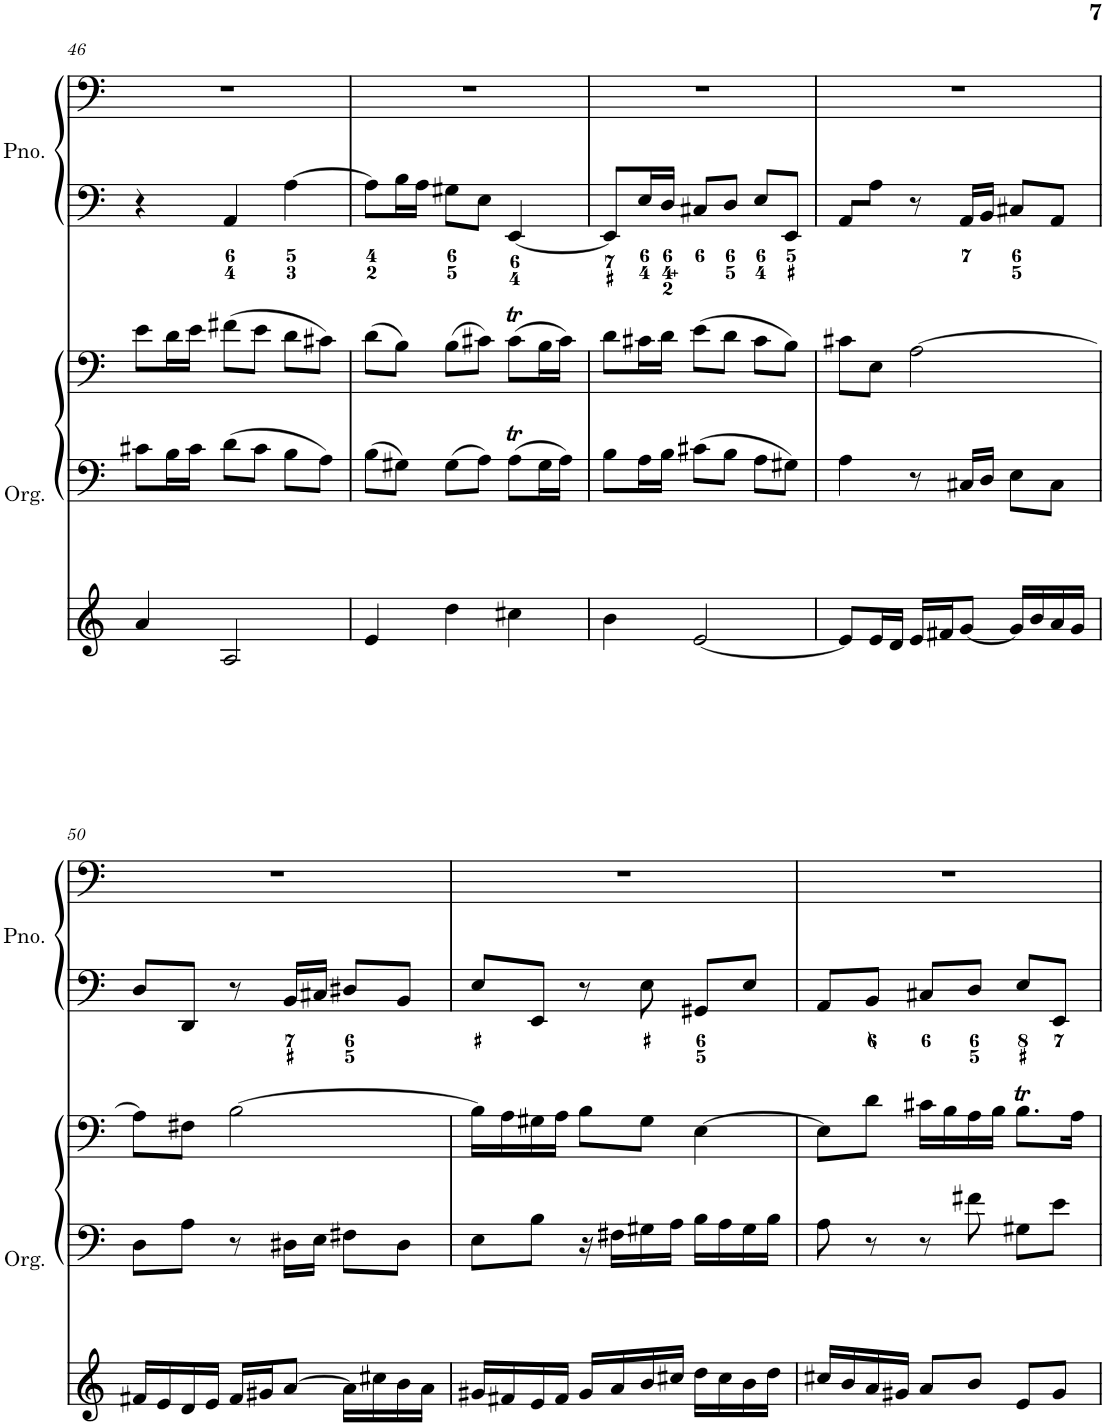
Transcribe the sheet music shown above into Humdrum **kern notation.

**kern	**kern	**kern	**kern	**kern
*part2	*part2	*part2	*part1	*part1
*staff5	*staff4	*staff3	*staff2	*staff1
*I"Organ	*	*	*I"Piano	*
*I'Org.	*	*	*I'Pno.	*
!!LO:PB:g=z
*clefG2	*clefF4	*clefF4	*clefF4	*clefF4
*k[]	*k[]	*k[]	*k[]	*k[]
*M3/4	*M3/4	*M3/4	*M3/4	*M3/4
=46	=46	=46	=46	=46
8.a/	8c#X\L	8e\L	4r	2.r
.	16B'\L	16d'\L	.	.
16ryy	16c#'\JJ	16e'\JJ	.	.
2A/	8d\L	(8f#X\L	4AA/	.
.	8c#\J	8e\J	.	.
.	8B\L	8d\L	[4A\	.
.	8A\J	8c#X\J)	.	.
=47	=47	=47	=47	=47
4e/	8B\L	(8d\L	8A\L]	2.r
.	8G#X'<\J	8B'<\J)	16B\L	.
.	.	.	16A\JJ	.
4dd\	8G#\L	(8B\L	8G#X\L	.
.	8A\J	8c#X\J)	8E\J	.
4cc#X\	8AT\L	(8c#t\L	[4EE/	.
.	16G#\L	16B\L	.	.
.	16A\JJ	16c#\JJ)	.	.
=48	=48	=48	=48	=48
4b\	8B\L	8d\L	8EE/L]	2.r
.	16A\L	16c#X\L	16E/L	.
.	16B\JJ	16d\JJ	16D/JJ	.
[2e/	8c#X\L	(8e\L	8C#X/L	.
.	8B\J	8d\J	8D/J	.
.	8A\L	8c#\L	8E/L	.
.	8G#X\J	8B\J)	8EE/J	.
=49	=49	=49	=49	=49
8e'/L]	4A\	8c#X\L	8AA/L	2.r
16e'/L	.	8E'\J	8A\J	.
16d'/JJ	.	.	.	.
16e'/LL	8r	[2A\	8r	.
16f#X'/J	.	.	.	.
[8g/J	16C#X'/LL	.	16AA/LL	.
.	16D'/JJ	.	16BB/JJ	.
16g'/LL]	8E'\L	.	8C#X/L	.
16b'/	.	.	.	.
16a'/	8C#'\J	.	8AA/J	.
16g'/JJ	.	.	.	.
!!LO:LB:g=z
=50	=50	=50	=50	=50
16f#X'/LL	8D'\L	8A'\L]	8D/L	2.r
16e'/	.	.	.	.
16d'/	8A'\J	8F#X'\J	8DD/J	.
16e'/JJ	.	.	.	.
16f#'/LL	8r	[2B\	8r	.
16g#X'/J	.	.	.	.
[8a/J	16D#X'\LL	.	16BB/LL	.
.	16E'\JJ	.	16C#X/JJ	.
16a'\LL]	8F#X'\L	.	8D#X/L	.
16cc#X'\	.	.	.	.
16b'\	8D#'\J	.	8BB/J	.
16a'\JJ	.	.	.	.
=51	=51	=51	=51	=51
16g#X'/LL	8E'\L	16B\LL]	8E/L	2.r
16f#X'/	.	16A\	.	.
16e'/	8B'\J	16G#X\	8EE/J	.
16f#'/JJ	.	16A\JJ	.	.
16g#'/LL	16r	8B'\L	8r	.
16a'/	16F#X\LL	.	.	.
16b'/	16G#X\	8G#'\J	8E\	.
16cc#X'/JJ	16A\JJ	.	.	.
16dd'\LL	16B\LL	[4E\	8GG#X/L	.
16cc#'\	16A\	.	.	.
16b'\	16G#\	.	8E/J	.
16dd'\JJ	16B\JJ	.	.	.
=52	=52	=52	=52	=52
16cc#X'/LL	8A\	8E\L]	8AA/L	2.r
16b'/	.	.	.	.
16a'/	8r	8d'\J	8BB/J	.
16g#X'/JJ	.	.	.	.
8a'/L	8r	16c#X'\LL	8C#X/L	.
.	.	16B'\	.	.
8b'/J	8f#X'\	16A'\	8D/J	.
.	.	16B'\JJ	.	.
8e'/L	8G#X\L	8.Bt\L	8E/L	.
8g#'/J	8e\J	.	8EE/J	.
.	.	16A\Jk	.	.
=	=	=	=	=
*-	*-	*-	*-	*-
